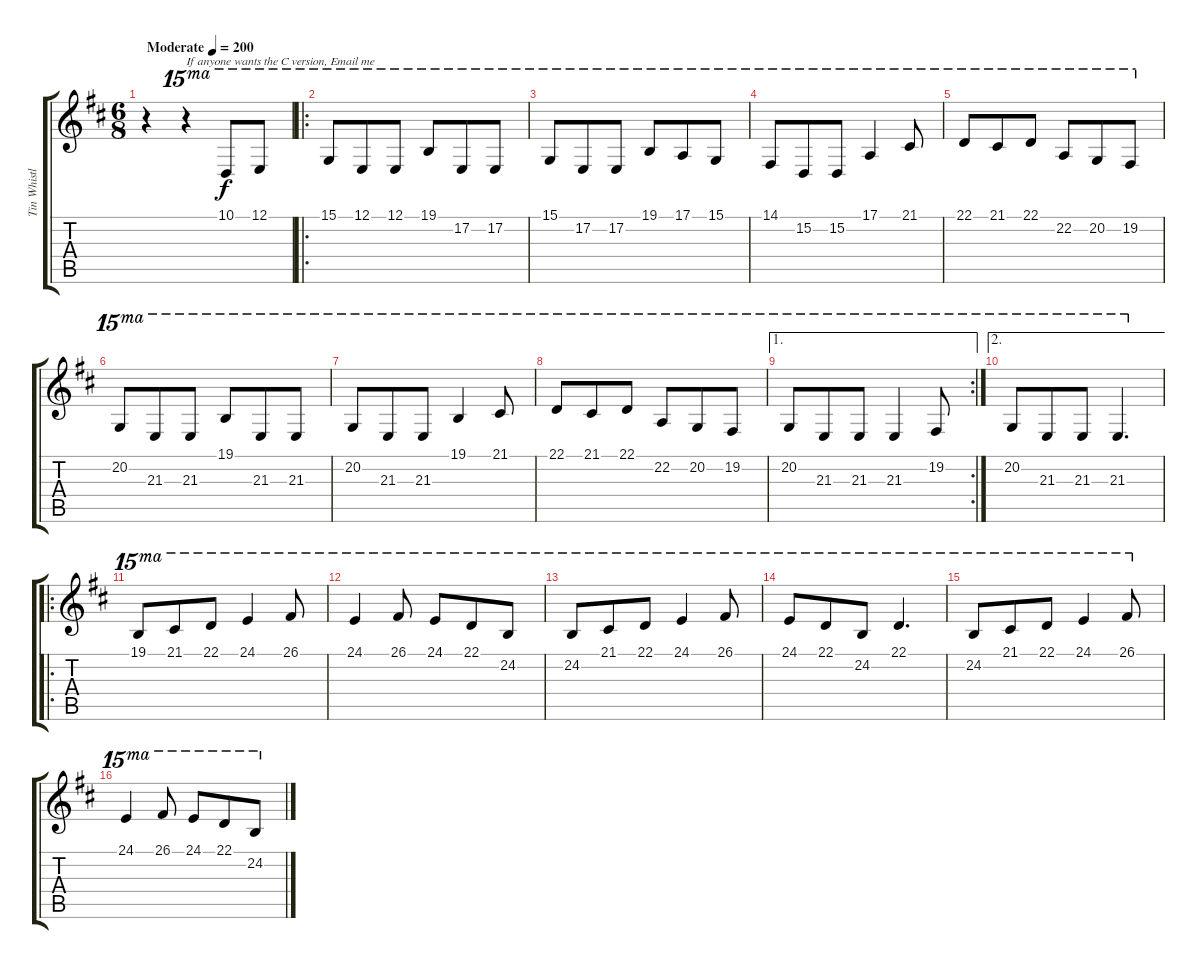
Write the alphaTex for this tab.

\track ("Tin Whistle" "Tin Whistl") {instrument flute}
\staff {score tabs}
\tuning (E4 B3 G3 D3 A2 E2) {hide}
\ts (6 8)
\tempo (200 "Moderate")
\clef g2
\ks d
r.4{dy f instrument flute} r.4{ot 15ma txt "If anyone wants the C version, Email me"} 10.1.8{ot 15ma} 12.1.8{ot 15ma} |
\ro
15.1.8{ot 15ma} 12.1.8{ot 15ma} 12.1.8{ot 15ma} 19.1.8{ot 15ma} 17.2.8{ot 15ma} 17.2.8{ot 15ma} |
15.1.8{ot 15ma txt ""} 17.2.8{ot 15ma} 17.2.8{ot 15ma} 19.1.8{ot 15ma} 17.1.8{ot 15ma} 15.1.8{ot 15ma} |
14.1.8{ot 15ma} 15.2.8{ot 15ma} 15.2.8{ot 15ma} 17.1.4{ot 15ma} 21.1.8{ot 15ma} |
22.1.8{ot 15ma} 21.1.8{ot 15ma} 22.1.8{ot 15ma} 22.2.8{ot 15ma} 20.2.8{ot 15ma} 19.2.8{ot 15ma} |
20.2.8{ot 15ma} 21.3.8{ot 15ma} 21.3.8{ot 15ma} 19.1.8{ot 15ma} 21.3.8{ot 15ma} 21.3.8{ot 15ma} |
20.2.8{ot 15ma} 21.3.8{ot 15ma} 21.3.8{ot 15ma} 19.1.4{ot 15ma} 21.1.8{ot 15ma} |
22.1.8{ot 15ma} 21.1.8{ot 15ma} 22.1.8{ot 15ma} 22.2.8{ot 15ma} 20.2.8{ot 15ma} 19.2.8{ot 15ma} |
\ae 1
\rc 2
20.2.8{ot 15ma} 21.3.8{ot 15ma} 21.3.8{ot 15ma} 21.3.4{ot 15ma} 19.2.8{ot 15ma} |
\ae 2
20.2.8{ot 15ma} 21.3.8{ot 15ma} 21.3.8{ot 15ma} 21.3.4{d ot 15ma} |
\ro
19.1.8{ot 15ma} 21.1.8{ot 15ma} 22.1.8{ot 15ma} 24.1.4{ot 15ma} 26.1.8{ot 15ma} |
24.1.4{ot 15ma} 26.1.8{ot 15ma} 24.1.8{ot 15ma} 22.1.8{ot 15ma} 24.2.8{ot 15ma} |
24.2.8{ot 15ma} 21.1.8{ot 15ma} 22.1.8{ot 15ma} 24.1.4{ot 15ma} 26.1.8{ot 15ma} |
24.1.8{ot 15ma} 22.1.8{ot 15ma} 24.2.8{ot 15ma} 22.1.4{d ot 15ma} |
24.2.8{ot 15ma} 21.1.8{ot 15ma} 22.1.8{ot 15ma} 24.1.4{ot 15ma} 26.1.8{ot 15ma} |
24.1.4{ot 15ma} 26.1.8{ot 15ma} 24.1.8{ot 15ma} 22.1.8{ot 15ma} 24.2.8{ot 15ma}
